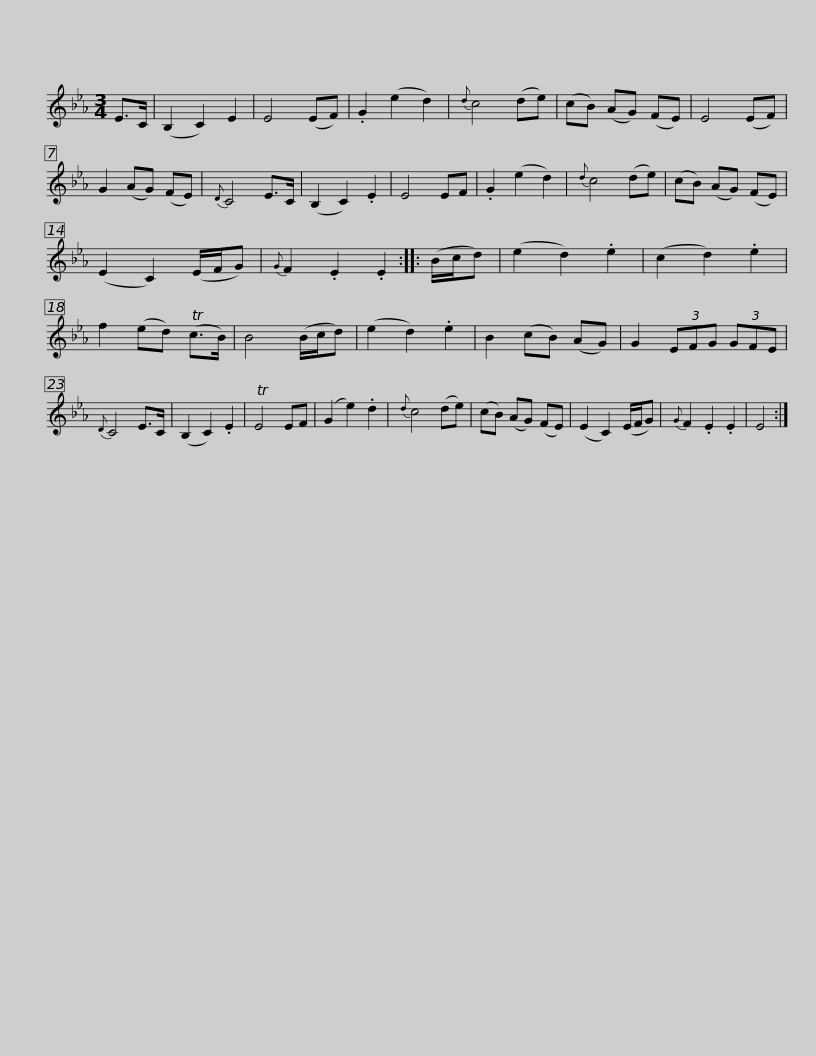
X:1
L:1/8
M:3/4
I:linebreak $
K:Eb
V:1 treble
V:1
 E>C | (B,2 C2) E2 | E4 (EF) | .G2 (e2 d2) |{d} c4 (de) | %5
 (cB) (AG) (FE) | E4 (EF) | G2 (AG) (FE) |{D} C4 E>C | (B,2 C2) .E2 |$ %10
 E4 EF | .G2 (e2 d2) |{d} c4 (de) | (cB) (AG) (FE) | (E2 C2) (E/F/G) | %15
{G} F2 .E2 .E2 :: (B/c/d) | (e2 d2) .e2 | (c2 d2) .e2 | f2 (ed) (Tc>B) |$ %20
 B4 (B/c/d) | (e2 d2) .e2 | B2 (cB) (AG) | G2 (3EFG (3GFE |{D} C4 E>C | %25
 (B,2 C2) .E2 | TE4 EF | (G2 e2) .d2 |{d} c4 (de) | (cB) (AG) (FE) |$ %30
 (E2 C2) (E/F/G) |{G} F2 .E2 .E2 | E4 :| %33
